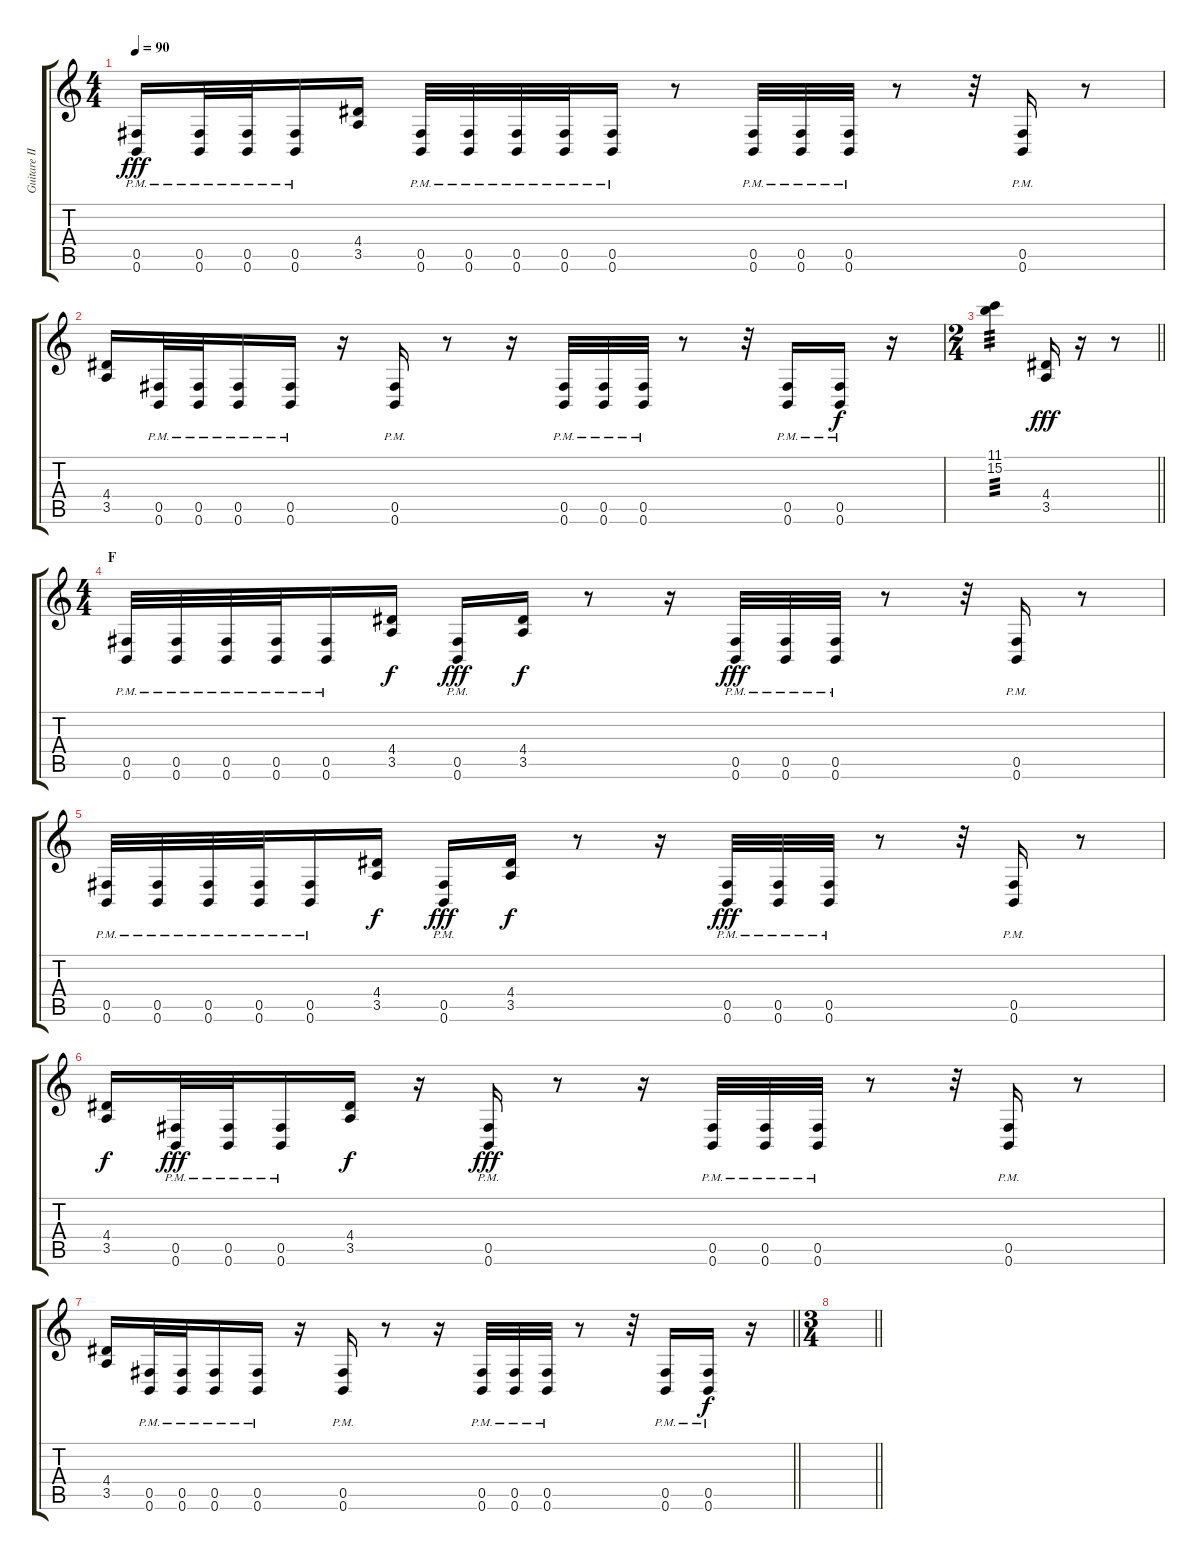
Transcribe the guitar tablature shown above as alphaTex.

\track ("Guitare II" "Guitare II") {instrument distortionguitar}
\staff {score tabs}
\tuning (Db4 Ab3 E3 B2 Gb2 B1) {hide}
\ts (4 4)
\tempo 90
\clef g2
\ks c
(0.5{pm} 0.6{pm}).16{dy fff} (0.5{pm} 0.6{pm}).32 (0.5{pm} 0.6{pm}).32 (0.5{pm} 0.6{pm}).16 (4.4 3.5).16 (0.5{pm} 0.6{pm}).32 (0.5{pm} 0.6{pm}).32 (0.5{pm} 0.6{pm}).32 (0.5{pm} 0.6{pm}).32 (0.5{pm} 0.6{pm}).16 r.8 (0.5{pm} 0.6{pm}).32 (0.5{pm} 0.6{pm}).32 (0.5{pm} 0.6{pm}).32 r.8 r.32 (0.5{pm} 0.6{pm}).16 r.8 |
(4.4 3.5).16 (0.5{pm} 0.6{pm}).32 (0.5{pm} 0.6{pm}).32 (0.5{pm} 0.6{pm}).16 (0.5{pm} 0.6{pm}).16 r.16 (0.5{pm} 0.6{pm}).16 r.8 r.16 (0.5{pm} 0.6{pm}).32 (0.5{pm} 0.6{pm}).32 (0.5{pm} 0.6{pm}).32 r.8 r.32 (0.5{pm} 0.6{pm}).16 (0.5{pm} 0.6{pm}).16{dy f} r.16 |
\ts (2 4)
\barLineRight lightlight
(11.1 15.2).4{tp 3} (4.4 3.5).16{dy fff} r.16 r.8 |
\ts (4 4)
\section ("" "F")
(0.5{pm} 0.6{pm}).32 (0.5{pm} 0.6{pm}).32 (0.5{pm} 0.6{pm}).32 (0.5{pm} 0.6{pm}).32 (0.5{pm} 0.6{pm}).16 (4.4 3.5).16{dy f} (0.5{pm} 0.6{pm}).16{dy fff} (4.4 3.5).16{dy f} r.8 r.16 (0.5{pm} 0.6{pm}).32{dy fff} (0.5{pm} 0.6{pm}).32 (0.5{pm} 0.6{pm}).32 r.8 r.32 (0.5{pm} 0.6{pm}).16 r.8 |
(0.5{pm} 0.6{pm}).32 (0.5{pm} 0.6{pm}).32 (0.5{pm} 0.6{pm}).32 (0.5{pm} 0.6{pm}).32 (0.5{pm} 0.6{pm}).16 (4.4 3.5).16{dy f} (0.5{pm} 0.6{pm}).16{dy fff} (4.4 3.5).16{dy f} r.8 r.16 (0.5{pm} 0.6{pm}).32{dy fff} (0.5{pm} 0.6{pm}).32 (0.5{pm} 0.6{pm}).32 r.8 r.32 (0.5{pm} 0.6{pm}).16 r.8 |
(4.4 3.5).16{dy f} (0.5{pm} 0.6{pm}).32{dy fff} (0.5{pm} 0.6{pm}).32 (0.5{pm} 0.6{pm}).16 (4.4 3.5).16{dy f} r.16 (0.5{pm} 0.6{pm}).16{dy fff} r.8 r.16 (0.5{pm} 0.6{pm}).32 (0.5{pm} 0.6{pm}).32 (0.5{pm} 0.6{pm}).32 r.8 r.32 (0.5{pm} 0.6{pm}).16 r.8 |
\barLineRight lightlight
(4.4 3.5).16 (0.5{pm} 0.6{pm}).32 (0.5{pm} 0.6{pm}).32 (0.5{pm} 0.6{pm}).16 (0.5{pm} 0.6{pm}).16 r.16 (0.5{pm} 0.6{pm}).16 r.8 r.16 (0.5{pm} 0.6{pm}).32 (0.5{pm} 0.6{pm}).32 (0.5{pm} 0.6{pm}).32 r.8 r.32 (0.5{pm} 0.6{pm}).16 (0.5{pm} 0.6{pm}).16{dy f} r.16 |
\ts (3 4)
\section ("" "")
\barLineRight lightlight
